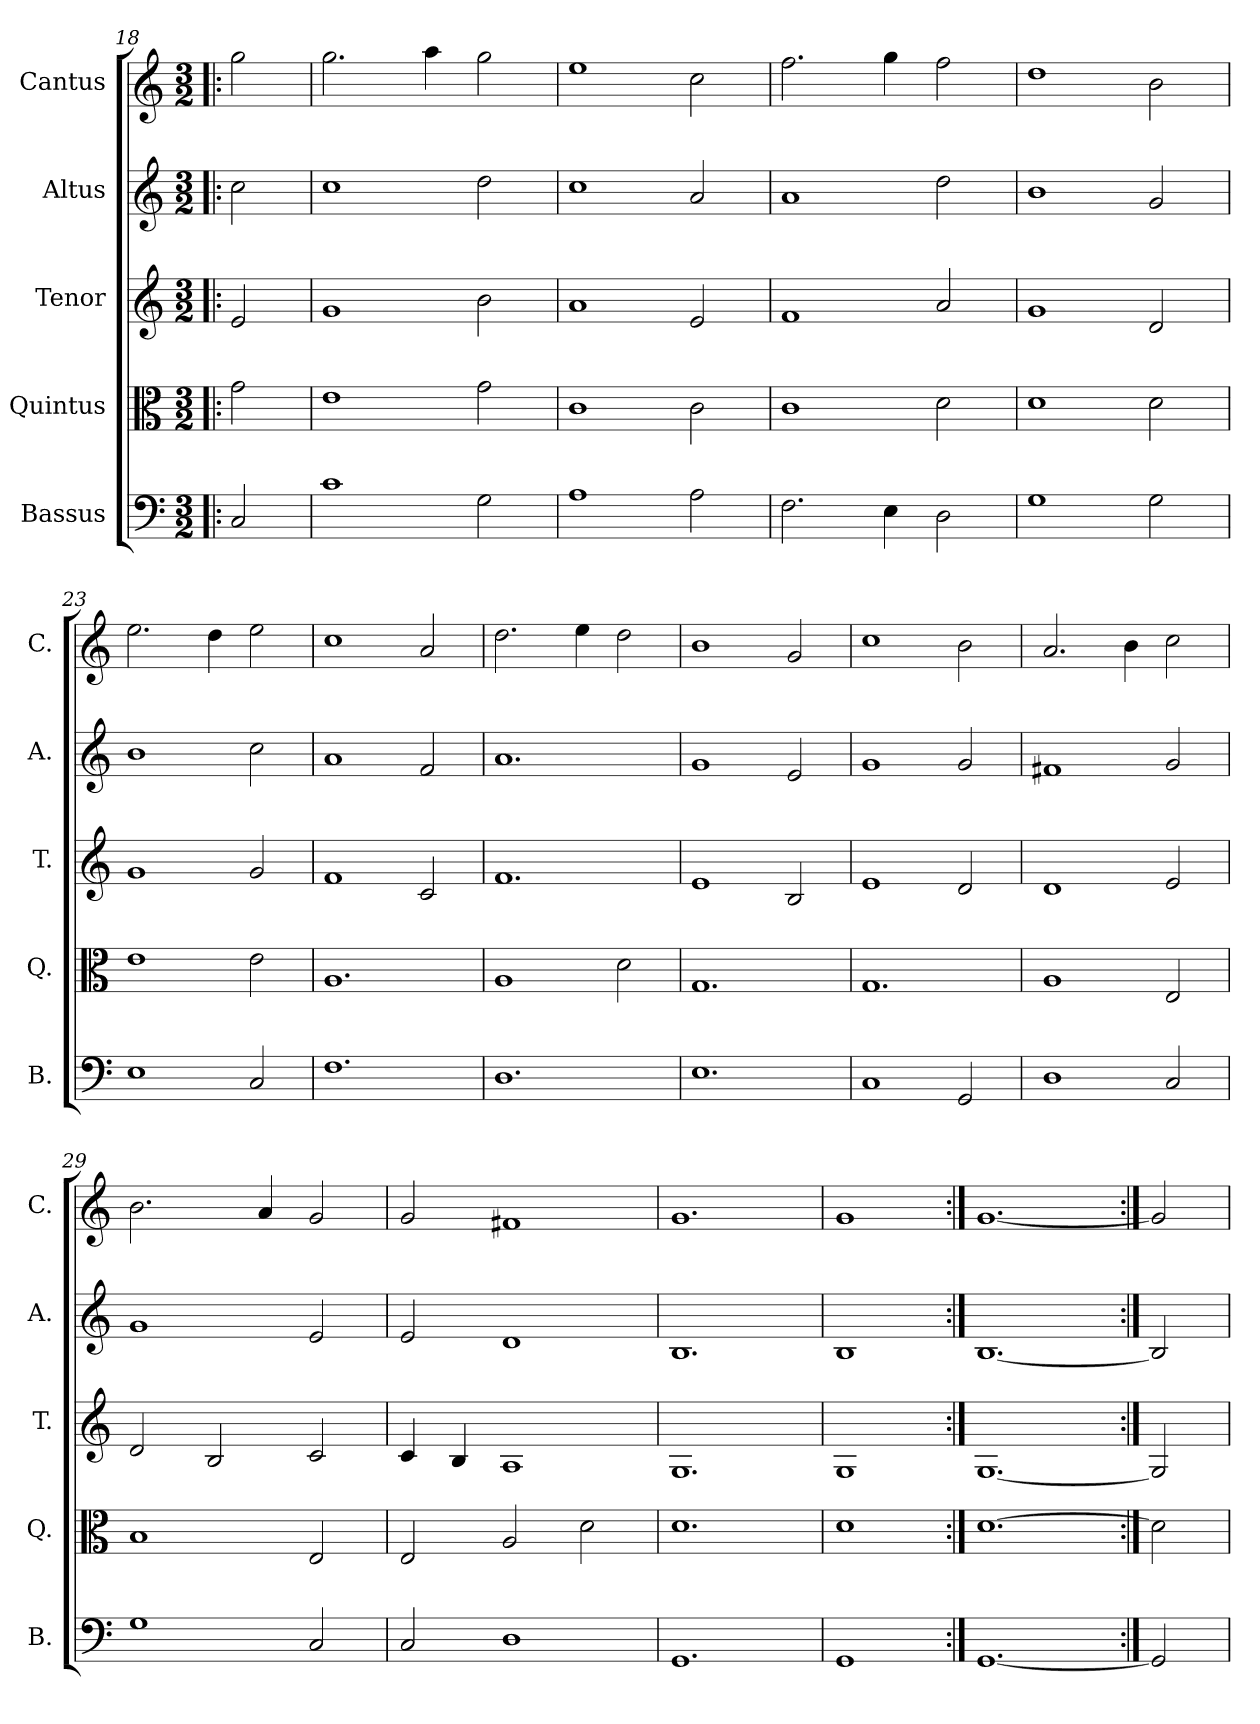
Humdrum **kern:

**kern	**kern	**kern	**kern	**kern
*part5	*part4	*part3	*part2	*part1
*staff5	*staff4	*staff3	*staff2	*staff1
*I"Bassus	*I"Quintus	*I"Tenor	*I"Altus	*I"Cantus
*I'B.	*I'Q.	*I'T.	*I'A.	*I'C.
*clefF4	*clefC3	*clefG2	*clefG2	*clefG2
*k[]	*k[]	*k[]	*k[]	*k[]
*M3/2	*M3/2	*M3/2	*M3/2	*M3/2
=18!|:	=18!|:	=18!|:	=18!|:	=18!|:
2C/	2g\	2e/	2cc\	2gg\
=19	=19	=19	=19	=19
1c	1e	1g	1cc	2.gg\
.	.	.	.	4aa\
2G\	2g\	2b\	2dd\	2gg\
=20	=20	=20	=20	=20
1A	1c	1a	1cc	1ee
2A\	2c\	2e/	2a/	2cc\
=21	=21	=21	=21	=21
2.F\	1c	1f	1a	2.ff\
4E\	.	.	.	4gg\
2D\	2d\	2a/	2dd\	2ff\
=22	=22	=22	=22	=22
1G	1d	1g	1b	1dd
2G\	2d\	2d/	2g/	2b\
!!LO:LB:g=z
=23	=23	=23	=23	=23
1E	1e	1g	1b	2.ee\
.	.	.	.	4dd\
2C/	2e\	2g/	2cc\	2ee\
=24	=24	=24	=24	=24
1.F	1.A	1f	1a	1cc
.	.	2c/	2f/	2a/
=25	=25	=25	=25	=25
1.D	1A	1.f	1.a	2.dd\
.	.	.	.	4ee\
.	2d\	.	.	2dd\
=26	=26	=26	=26	=26
1.E	1.G	1e	1g	1b
.	.	2B/	2e/	2g/
=27	=27	=27	=27	=27
1C	1.G	1e	1g	1cc
2GG/	.	2d/	2g/	2b\
=28	=28	=28	=28	=28
1D	1A	1d	1f#X	2.a/
.	.	.	.	4b\
2C/	2E/	2e/	2g/	2cc\
=29	=29	=29	=29	=29
1G	1B	2d/	1g	2.b\
.	.	2B/	.	.
.	.	.	.	4a/
2C/	2E/	2c/	2e/	2g/
=30	=30	=30	=30	=30
2C/	2E/	4c/	2e/	2g/
.	.	4B/	.	.
1D	2A/	1A	1d	1f#X
.	2d\	.	.	.
=31	=31	=31	=31	=31
1.GG	1.d	1.G	1.B	1.g
=32	=32	=32	=32	=32
1GG	1d	1G	1B	1g
=33:|!	=33:|!	=33:|!	=33:|!	=33:|!
[1.GG	[1.d	[1.G	[1.B	[1.g
=34:|!	=34:|!	=34:|!	=34:|!	=34:|!
2GG]	2d]	2G]	2B]	2g]
=	=	=	=	=
*-	*-	*-	*-	*-
